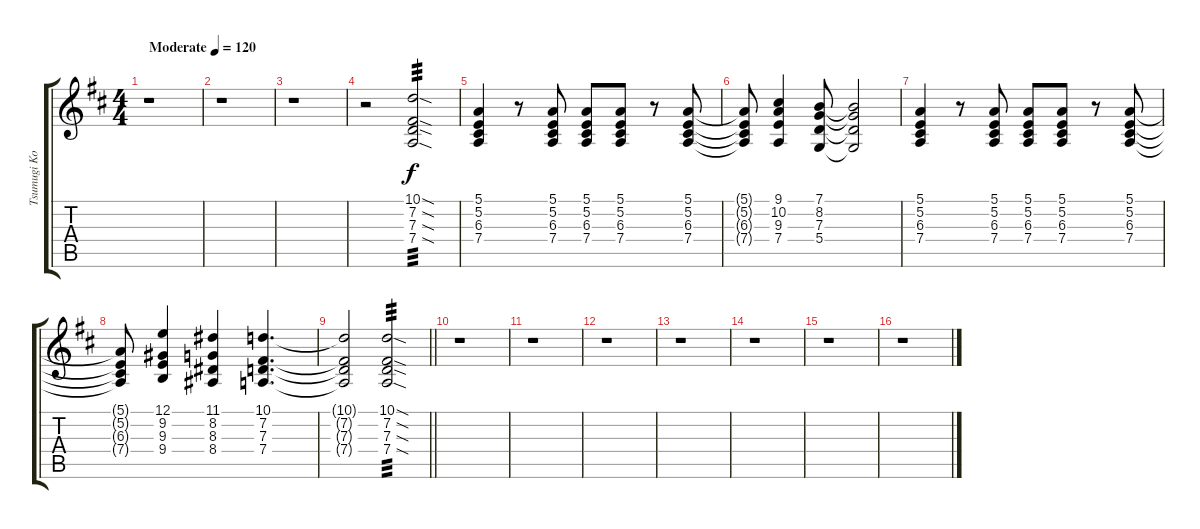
\track ("Tsumugi Kotobuki I" "Tsumugi Ko") {instrument lead2sawtooth}
\staff {score tabs}
\tuning (E4 B3 G3 D3 A2 E2) {hide}
\ts (4 4)
\tempo (120 "Moderate")
\tempo 148
\tempo (120 "Moderate")
\clef g2
\ks d
r.1{dy f instrument lead2sawtooth} |
r.1 |
r.1 |
r.2 (10.1{sod} 7.2{sod} 7.3{sod} 7.4{sod}).2{tp 3 volume 13 instrument reedorgan} |
(5.1 5.2 6.3 7.4).4 r.8 (5.1 5.2 6.3 7.4).8 (5.1 5.2 6.3 7.4).8 (5.1 5.2 6.3 7.4).8 r.8 (5.1 5.2 6.3 7.4).8 |
(5.1{t} 5.2{t} 6.3{t} 7.4{t}).8 (9.1 10.2 9.3 7.4).4 (7.1 8.2 7.3 5.4).8 (7.1{t} 8.2{t} 7.3{t} 5.4{t}).2 |
(5.1 5.2 6.3 7.4).4 r.8 (5.1 5.2 6.3 7.4).8 (5.1 5.2 6.3 7.4).8 (5.1 5.2 6.3 7.4).8 r.8 (5.1 5.2 6.3 7.4).8 |
(5.1{t} 5.2{t} 6.3{t} 7.4{t}).8 (12.1 9.2 9.3 9.4).4 (11.1 8.2 8.3 8.4).4 (10.1 7.2 7.3 7.4).4{d} |
\barLineRight lightlight
(10.1{t} 7.2{t} 7.3{t} 7.4{t}).2 (10.1{sod} 7.2{sod} 7.3{sod} 7.4{sod}).2{tp 3} |
r.1 |
r.1 |
r.1 |
r.1 |
r.1 |
r.1 |
r.1
